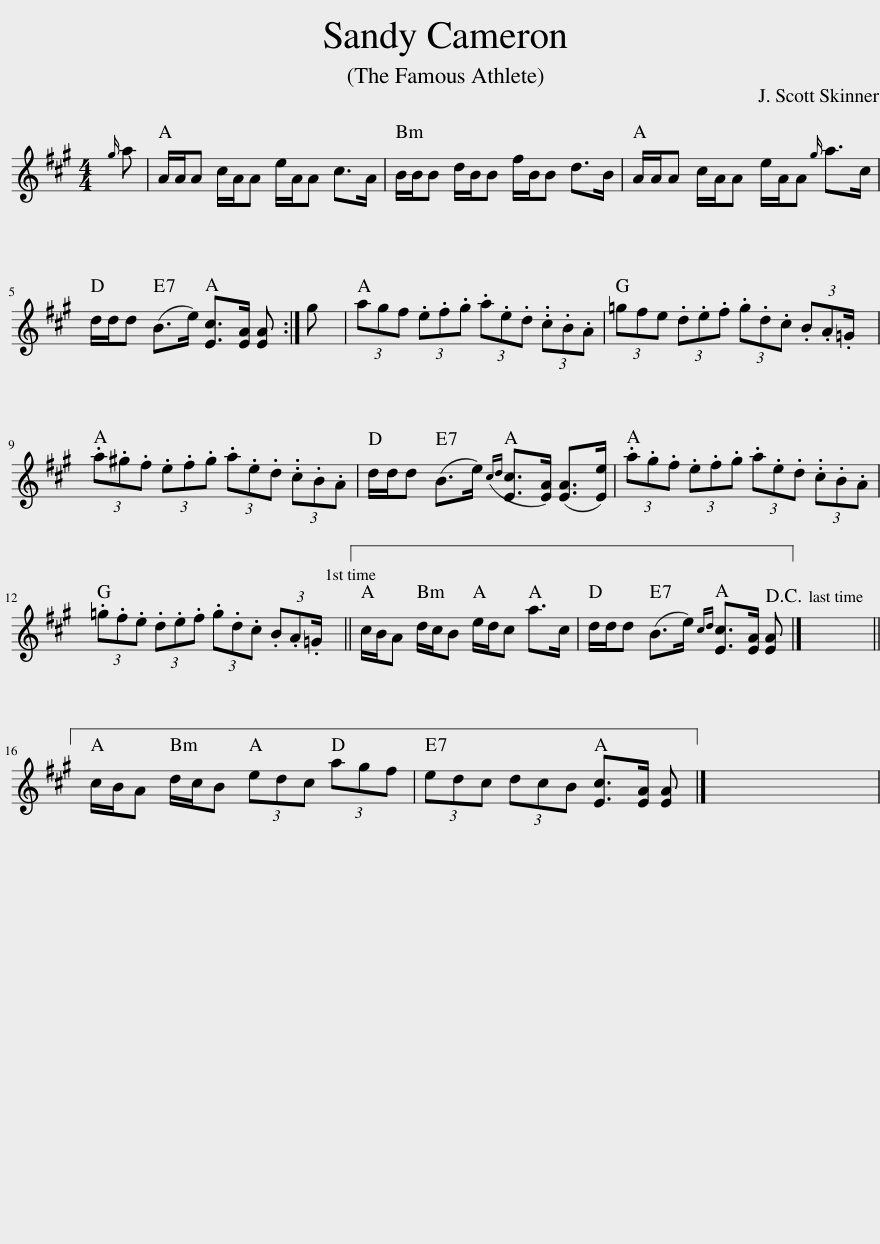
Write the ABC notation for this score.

X:1
L:1/8
M:4/4
I:linebreak $
K:A
V:1 treble
V:1
{g} a | A/A/A c/A/A e/A/A c>A | B/B/B d/B/B f/B/B d>B | A/A/A c/A/A e/A/A{g} a>c |$ d/d/d (B>e) [Ec]>[EA] [EA] :| %5
 g | (3agf (3.e.f.g (3.a.e.d (3.c.B.A | (3=gfe (3.d.e.f (3.g.d.c (3.B.A.=G/ x/12 |$ (3.a.^g.f (3.e.f.g (3.a.e.d (3.c.B.A | d/d/d (B>e)({cd} [Ec]>[EA]) ([EA]>[Ee]) | %10
 (3.a.g.f (3.e.f.g (3.a.e.d (3.c.B.A |$ (3.=g.f.e (3.d.e.f (3.g.d.c (3.B.A.=G/ x/12 ||33 c/B/A d/c/B e/d/c a>c | d/d/d (B>e){cd} [Ec]>[EA] [EA]!D.C.! |] x8 ||33$ %15
 c/B/A d/c/B (3edc (3agf | (3edc (3dcB [Ec]>[EA] [EA] |] x8 | %18
